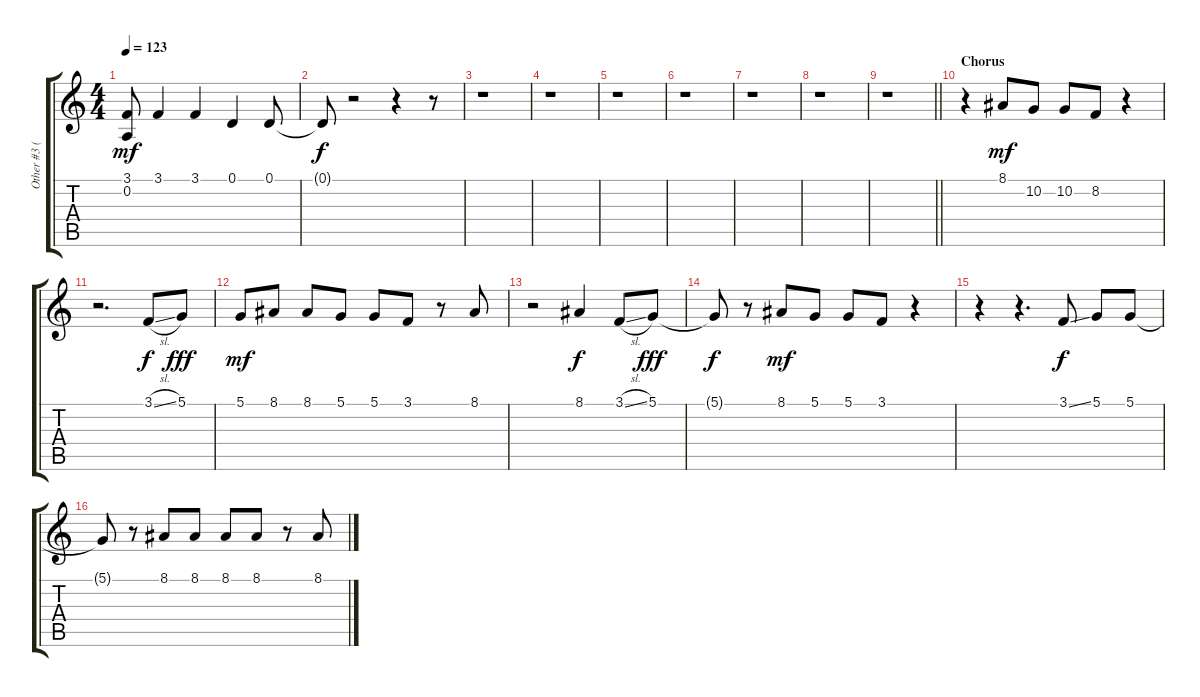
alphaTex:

\track ("Other #3 (Choir - Synthesizer II)" "Other #3 (") {instrument choiraahs}
\staff {score tabs}
\tuning (D4 A3 F3 C3 G2 D2) {hide}
\ts (4 4)
\tempo 123
\clef g2
\ks c
(3.1{t} 0.2).8{dy mf} 3.1.4 3.1.4 0.1.4 0.1.8 |
0.1{t}.8{dy f} r.2 r.4 r.8 |
r.1 |
r.1 |
r.1 |
r.1 |
r.1 |
r.1 |
\barLineRight lightlight
r.1 |
\section ("" "Chorus")
r.4{instrument lead6voice} 8.1.8{dy mf} 10.2.8 10.2.8 8.2.8 r.4 |
r.2{d} 3.1{sl}.8{dy f} 5.1.8{dy fff} |
5.1.8{dy mf} 8.1.8 8.1.8 5.1.8 5.1.8 3.1.8 r.8 8.1.8 |
r.2 8.1.4{dy f} 3.1{sl}.8 5.1.8{dy fff} |
5.1{t}.8{dy f} r.8 8.1.8{dy mf} 5.1.8 5.1.8 3.1.8 r.4 |
r.4 r.4{d} 3.1{ss}.8{dy f} 5.1.8 5.1.8 |
5.1{t}.8 r.8 8.1.8 8.1.8 8.1.8 8.1.8 r.8 8.1.8
